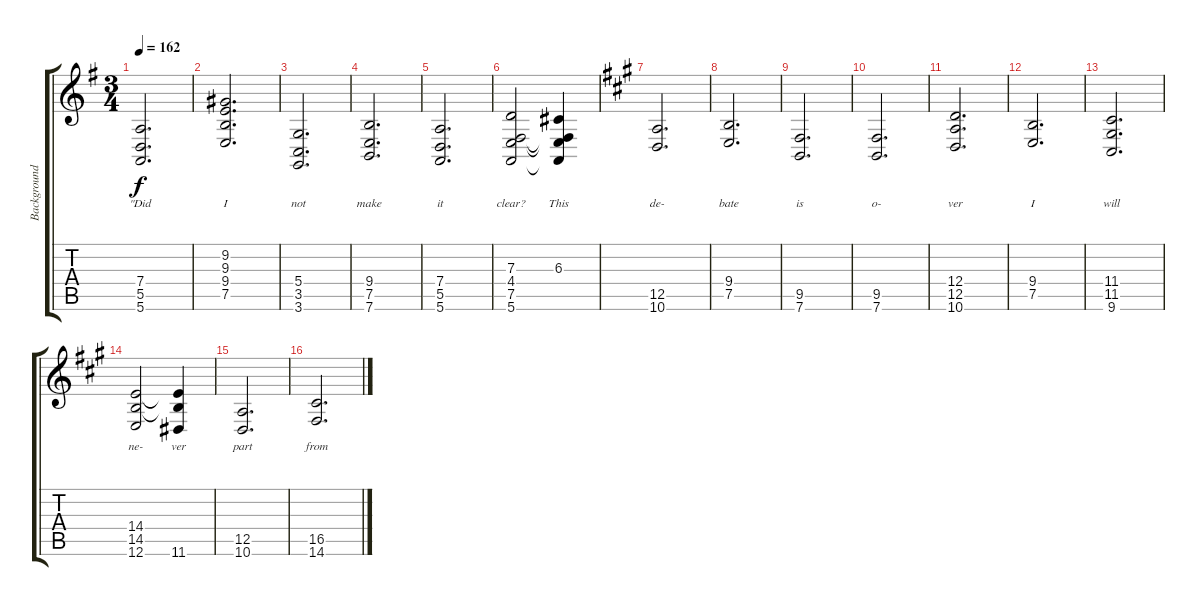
\track ("Background Choir Effect" "Background") {instrument choiraahs}
\staff {score tabs}
\tuning (E4 B3 G3 D3 A2 E2) {hide}
\ts (3 4)
\tempo 162
\clef g2
\ks g
(7.4 5.5 5.6).2{d lyrics (0 "\"Did") lyrics (1 "") lyrics (2 "") lyrics (3 "") lyrics (4 "") dy f} |
(9.2 9.3 9.4 7.5).2{d lyrics (0 "I") lyrics (1 "") lyrics (2 "") lyrics (3 "") lyrics (4 "")} |
(5.4 3.5 3.6).2{d lyrics (0 "not") lyrics (1 "") lyrics (2 "") lyrics (3 "") lyrics (4 "")} |
(9.4 7.5 7.6).2{d lyrics (0 "make") lyrics (1 "") lyrics (2 "") lyrics (3 "") lyrics (4 "")} |
(7.4 5.5 5.6).2{d lyrics (0 "it") lyrics (1 "") lyrics (2 "") lyrics (3 "") lyrics (4 "")} |
(7.3 4.4 7.5 5.6).2{lyrics (0 "clear?") lyrics (1 "") lyrics (2 "") lyrics (3 "") lyrics (4 "")} (6.3 4.4{t} 7.5{t} 5.6{t}).4{lyrics (0 "This") lyrics (1 "") lyrics (2 "") lyrics (3 "") lyrics (4 "")} |
\ks a
(12.5 10.6).2{d lyrics (0 "de-") lyrics (1 "") lyrics (2 "") lyrics (3 "") lyrics (4 "")} |
(9.4 7.5).2{d lyrics (0 "bate") lyrics (1 "") lyrics (2 "") lyrics (3 "") lyrics (4 "")} |
(9.5 7.6).2{d lyrics (0 "is") lyrics (1 "") lyrics (2 "") lyrics (3 "") lyrics (4 "")} |
(9.5 7.6).2{d lyrics (0 "o-") lyrics (1 "") lyrics (2 "") lyrics (3 "") lyrics (4 "")} |
(12.4 12.5 10.6).2{d lyrics (0 "ver") lyrics (1 "") lyrics (2 "") lyrics (3 "") lyrics (4 "")} |
(9.4 7.5).2{d lyrics (0 "I") lyrics (1 "") lyrics (2 "") lyrics (3 "") lyrics (4 "")} |
(11.4 11.5 9.6).2{d lyrics (0 "will") lyrics (1 "") lyrics (2 "") lyrics (3 "") lyrics (4 "")} |
(14.4 14.5 12.6).2{lyrics (0 "ne-") lyrics (1 "") lyrics (2 "") lyrics (3 "") lyrics (4 "")} (14.4{t} 14.5{t} 11.6).4{lyrics (0 "ver") lyrics (1 "") lyrics (2 "") lyrics (3 "") lyrics (4 "")} |
(12.5 10.6).2{d lyrics (0 "part") lyrics (1 "") lyrics (2 "") lyrics (3 "") lyrics (4 "")} |
(16.5 14.6).2{d lyrics (0 "from") lyrics (1 "") lyrics (2 "") lyrics (3 "") lyrics (4 "")}
